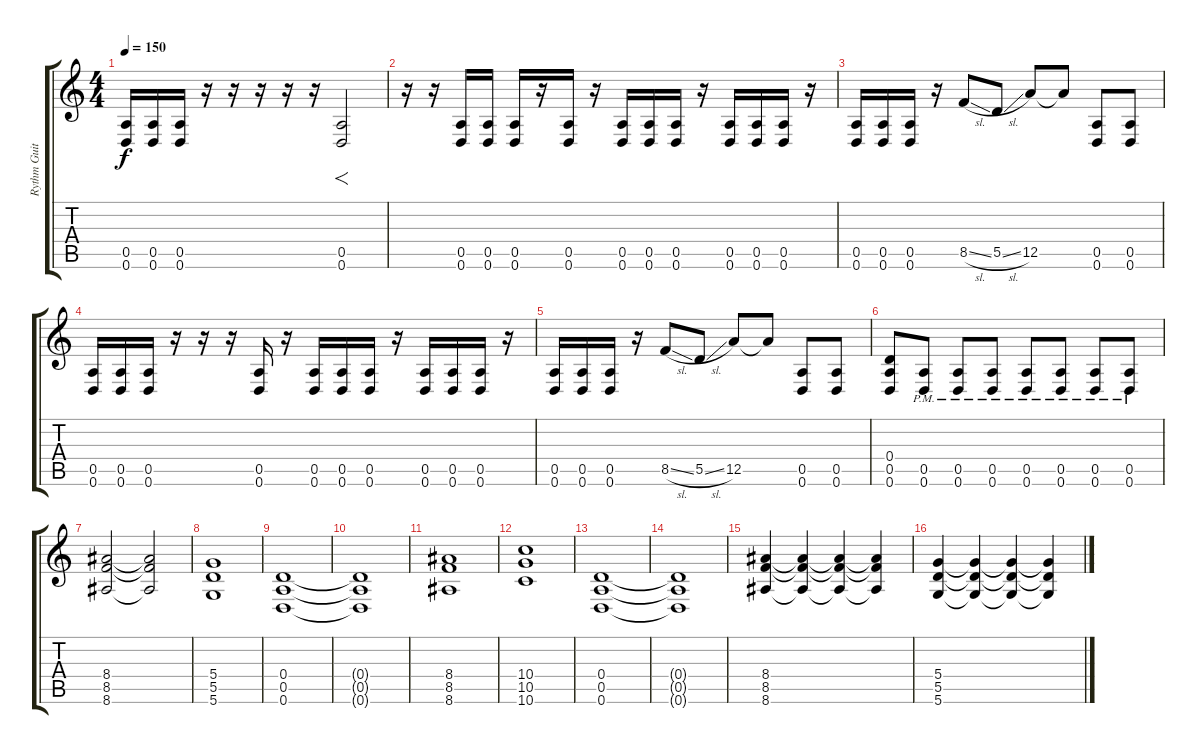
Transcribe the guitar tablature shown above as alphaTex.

\track ("Rythm Guitar" "Rythm Guit") {instrument distortionguitar}
\staff {score tabs}
\tuning (E4 B3 G3 D3 A2 D2) {hide}
\ts (4 4)
\tempo 150
\clef g2
\ks c
(0.5 0.6).16{dy f} (0.5 0.6).16 (0.5 0.6).16 r.16 r.16 r.16 r.16 r.16 (0.5 0.6).2{f} |
r.16 r.16 (0.5 0.6).16 (0.5 0.6).16 (0.5 0.6).16 r.16 (0.5 0.6).16 r.16 (0.5 0.6).16 (0.5 0.6).16 (0.5 0.6).16 r.16 (0.5 0.6).16 (0.5 0.6).16 (0.5 0.6).16 r.16 |
(0.5 0.6).16 (0.5 0.6).16 (0.5 0.6).16 r.16 8.5{sl}.8 5.5{sl}.8 12.5.8 12.5{t}.8 (0.5 0.6).8 (0.5 0.6).8 |
(0.5 0.6).16 (0.5 0.6).16 (0.5 0.6).16 r.16 r.16 r.16 (0.5 0.6).16 r.16 (0.5 0.6).16 (0.5 0.6).16 (0.5 0.6).16 r.16 (0.5 0.6).16 (0.5 0.6).16 (0.5 0.6).16 r.16 |
(0.5 0.6).16 (0.5 0.6).16 (0.5 0.6).16 r.16 8.5{sl}.8 5.5{sl}.8 12.5.8 12.5{t}.8 (0.5 0.6).8 (0.5 0.6).8 |
(0.4 0.5 0.6).8 (0.5{pm} 0.6{pm}).8 (0.5{pm} 0.6{pm}).8 (0.5{pm} 0.6{pm}).8 (0.5{pm} 0.6{pm}).8 (0.5{pm} 0.6{pm}).8 (0.5{pm} 0.6{pm}).8 (0.5{pm} 0.6{pm}).8 |
(8.4 8.5 8.6).2{balance 0} (8.4{t} 8.5{t} 8.6{t}).2 |
(5.4 5.5 5.6).1 |
(0.4 0.5 0.6).1 |
(0.4{t} 0.5{t} 0.6{t}).1 |
(8.4 8.5 8.6).1 |
(10.4 10.5 10.6).1 |
(0.4 0.5 0.6).1 |
(0.4{t} 0.5{t} 0.6{t}).1 |
(8.4 8.5 8.6).4 (8.4{t} 8.5{t} 8.6{t}).4 (8.4{t} 8.5{t} 8.6{t}).4 (8.4{t} 8.5{t} 8.6{t}).4 |
(5.4 5.5 5.6).4 (5.4{t} 5.5{t} 5.6{t}).4 (5.4{t} 5.5{t} 5.6{t}).4 (5.4{t} 5.5{t} 5.6{t}).4
